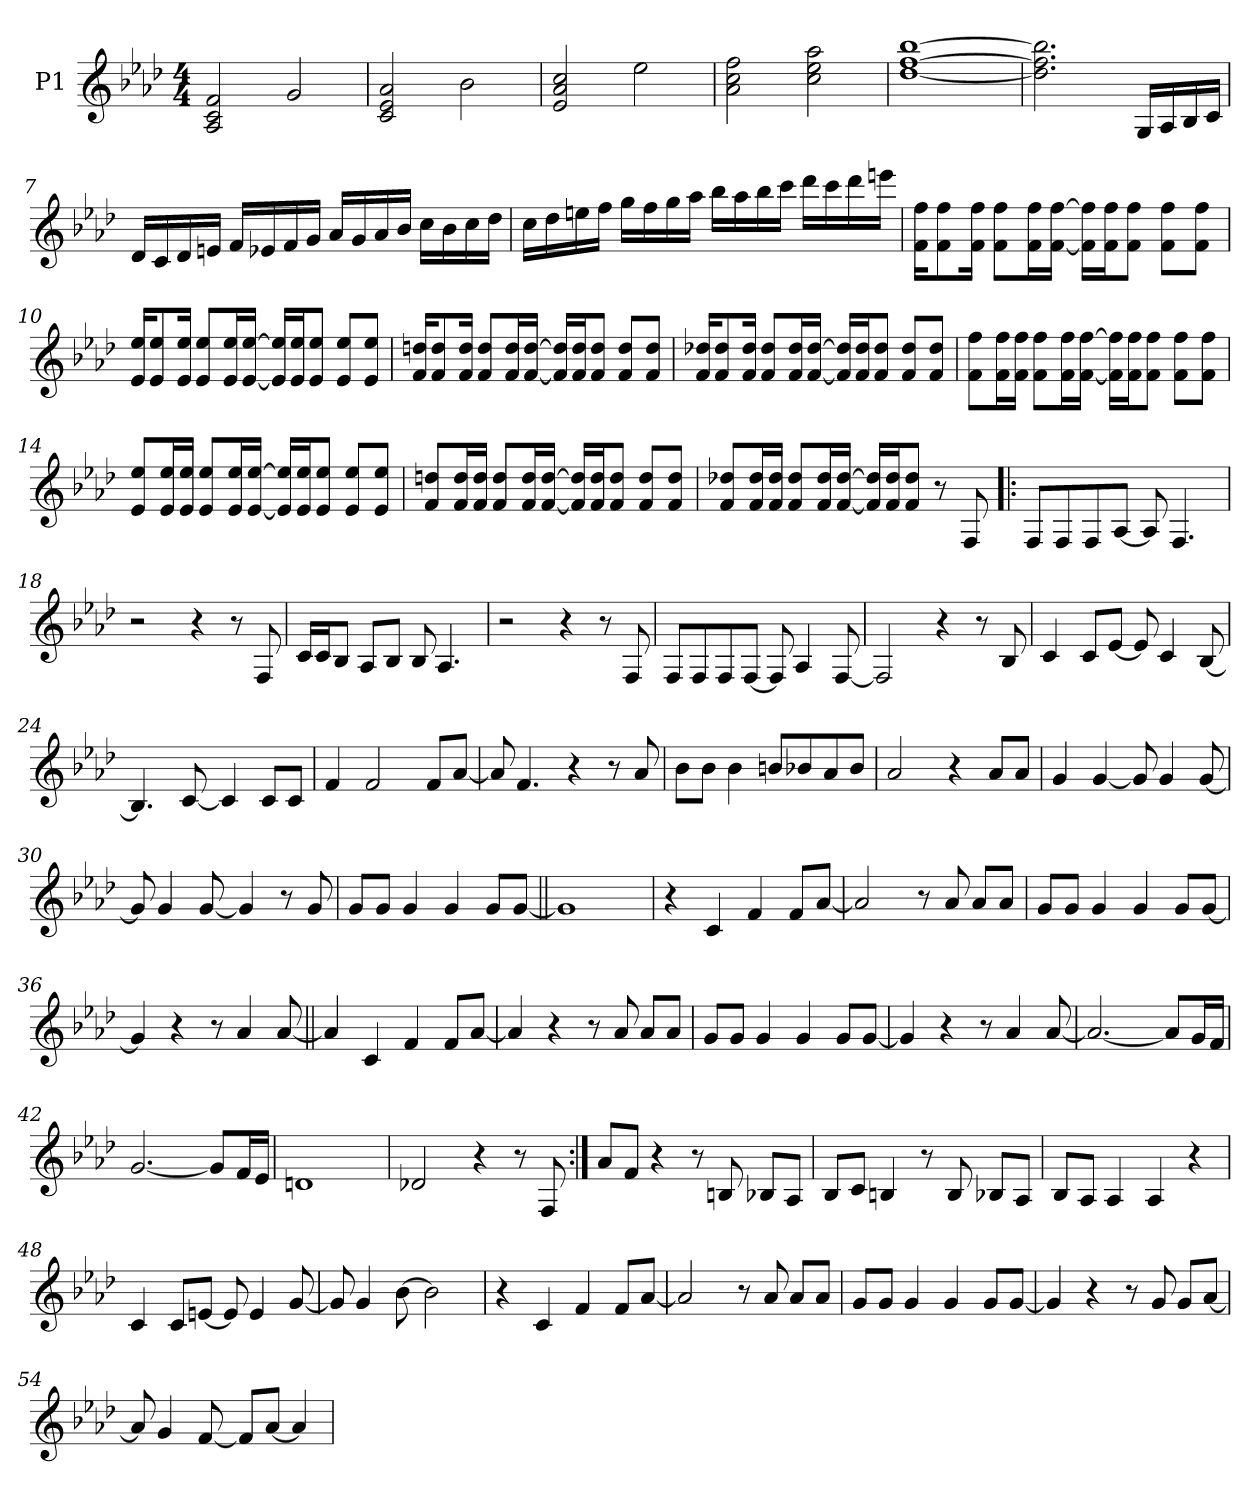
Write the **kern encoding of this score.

**kern
*part1
*staff1
*I"P1
*clefG2
*k[b-e-a-d-]
*f:
*M4/4
*MM138
=1
2A-/ 2c/ 2f/
2g/
=2
2c/ 2e-/ 2a-/
2b-\
=3
2e-/ 2a-/ 2cc/
2ee-\
=4
2a-\ 2cc\ 2ff\
2cc\ 2ee-\ 2aa-\
=5
[<1dd- [>1ff [>1bb-
=6
2.dd-\] 2.ff\] 2.bb-\]
16G/LL
16A-/
16B-/
16c/JJ
!!LO:LB:g=z
=7
16d-/LL
16c/
16d-/
16en/JJ
16f/LL
16e-X/
16f/
16g/JJ
16a-/LL
16g/
16a-/
16b-/JJ
16cc\LL
16b-\
16cc\
16dd-\JJ
=8
16cc\LL
16dd-\
16een\
16ff\JJ
16gg\LL
16ff\
16gg\
16aa-\JJ
16bb-\LL
16aa-\
16bb-\
16ccc\JJ
16ddd-\LL
16ccc\
16ddd-\
16eeen\JJ
=9
16f\ 16ff\KL
8f\ 8ff\
16f\ 16ff\Jk
8f\ 8ff\L
16f\ 16ff\L
[<16f\ [>16ff\JJ
16f\] 16ff\]LL
16f\ 16ff\J
8f\ 8ff\J
8f\ 8ff\L
8f\ 8ff\J
!!LO:LB:g=z
=10
16e-/ 16ee-/KL
8e-/ 8ee-/
16e-/ 16ee-/Jk
8e-/ 8ee-/L
16e-/ 16ee-/L
[<16e-/ [>16ee-/JJ
16e-/] 16ee-/]LL
16e-/ 16ee-/J
8e-/ 8ee-/J
8e-/ 8ee-/L
8e-/ 8ee-/J
=11
16f/ 16ddn/KL
8f/ 8dd/
16f/ 16dd/Jk
8f/ 8dd/L
16f/ 16dd/L
[<16f/ [>16dd/JJ
16f/] 16dd/]LL
16f/ 16dd/J
8f/ 8dd/J
8f/ 8dd/L
8f/ 8dd/J
=12
16f/ 16dd-X/KL
8f/ 8dd-/
16f/ 16dd-/Jk
8f/ 8dd-/L
16f/ 16dd-/L
[<16f/ [>16dd-/JJ
16f/] 16dd-/]LL
16f/ 16dd-/J
8f/ 8dd-/J
8f/ 8dd-/L
8f/ 8dd-/J
!!LO:LB:g=z
=13
8f\ 8ff\L
16f\ 16ff\L
16f\ 16ff\JJ
8f\ 8ff\L
16f\ 16ff\L
[<16f\ [>16ff\JJ
16f\] 16ff\]LL
16f\ 16ff\J
8f\ 8ff\J
8f\ 8ff\L
8f\ 8ff\J
=14
8e-/ 8ee-/L
16e-/ 16ee-/L
16e-/ 16ee-/JJ
8e-/ 8ee-/L
16e-/ 16ee-/L
[<16e-/ [>16ee-/JJ
16e-/] 16ee-/]LL
16e-/ 16ee-/J
8e-/ 8ee-/J
8e-/ 8ee-/L
8e-/ 8ee-/J
=15
8f/ 8ddn/L
16f/ 16dd/L
16f/ 16dd/JJ
8f/ 8dd/L
16f/ 16dd/L
[<16f/ [>16dd/JJ
16f/] 16dd/]LL
16f/ 16dd/J
8f/ 8dd/J
8f/ 8dd/L
8f/ 8dd/J
!!LO:LB:g=z
=16
8f/ 8dd-X/L
16f/ 16dd-/L
16f/ 16dd-/JJ
8f/ 8dd-/L
16f/ 16dd-/L
[<16f/ [>16dd-/JJ
16f/] 16dd-/]LL
16f/ 16dd-/J
8f/ 8dd-/J
8r
8F/
=17!|:
8F/L
8F/
8F/
[<8A-/J
8A-/]
4.F/
=18
2r
4r
8r
8F/
=19
16c/LL
16c/J
8B-/J
8A-/L
8B-/J
8B-/
4.A-/
!!LO:LB:g=z
=20
2r
4r
8r
8F/
=21
8F/L
8F/
8F/
[<8F/J
8F/]
4A-/
[<8F/
=22
2F/]
4r
8r
8B-/
=23
4c/
8c/L
[<8e-/J
8e-/]
4c/
[<8B-/
=24
4.B-/]
[<8c/
4c/]
8c/L
8c/J
!!LO:LB:g=z
=25
4f/
2f/
8f/L
[<8a-/J
=26
8a-/]
4.f/
4r
8r
8a-/
=27
8b-\L
8b-\J
4b-\
8bn/L
8b-X/
8a-/
8b-/J
=28
2a-/
4r
8a-/L
8a-/J
=29
4g/
[<4g/
8g/]
4g/
[<8g/
!!LO:LB:g=z
=30
8g/]
4g/
[<8g/
4g/]
8r
8g/
=31
8g/L
8g/J
4g/
4g/
8g/L
[<8g/J
=32||
1g]
=33
4r
4c/
4f/
8f/L
[<8a-/J
=34
2a-/]
8r
8a-/
8a-/L
8a-/J
!!LO:LB:g=z
=35
8g/L
8g/J
4g/
4g/
8g/L
[<8g/J
=36
4g/]
4r
8r
4a-/
[<8a-/
=37||
4a-/]
4c/
4f/
8f/L
[<8a-/J
=38
4a-/]
4r
8r
8a-/
8a-/L
8a-/J
=39
8g/L
8g/J
4g/
4g/
8g/L
[<8g/J
!!LO:LB:g=z
=40
4g/]
4r
8r
4a-/
[<8a-/
=41
2.a-/_
8a-/L]
16g/L
16f/JJ
=42
[<2.g/
8g/L]
16f/L
16e-/JJ
=43
1dn
=44
2d-X/
4r
8r
8F/
!!LO:LB:g=z
=45:|!
8a-/L
8f/J
4r
8r
8Bn/
8B-X/L
8A-/J
=46
8B-/L
8c/J
4Bn/
8r
8B/
8B-X/L
8A-/J
=47
8B-/L
8A-/J
4A-/
4A-/
4r
=48
4c/
8c/L
[<8en/J
8e/]
4e/
[<8g/
=49
8g/]
4g/
[>8b-\
2b-\]
!!LO:PB:g=z
=50
4r
4c/
4f/
8f/L
[<8a-/J
=51
2a-/]
8r
8a-/
8a-/L
8a-/J
=52
8g/L
8g/J
4g/
4g/
8g/L
[<8g/J
=53
4g/]
4r
8r
8g/
8g/L
[<8a-/J
=54
8a-/]
4g/
[<8f/
8f/L]
[<8a-/J
4a-/]
=
*-
